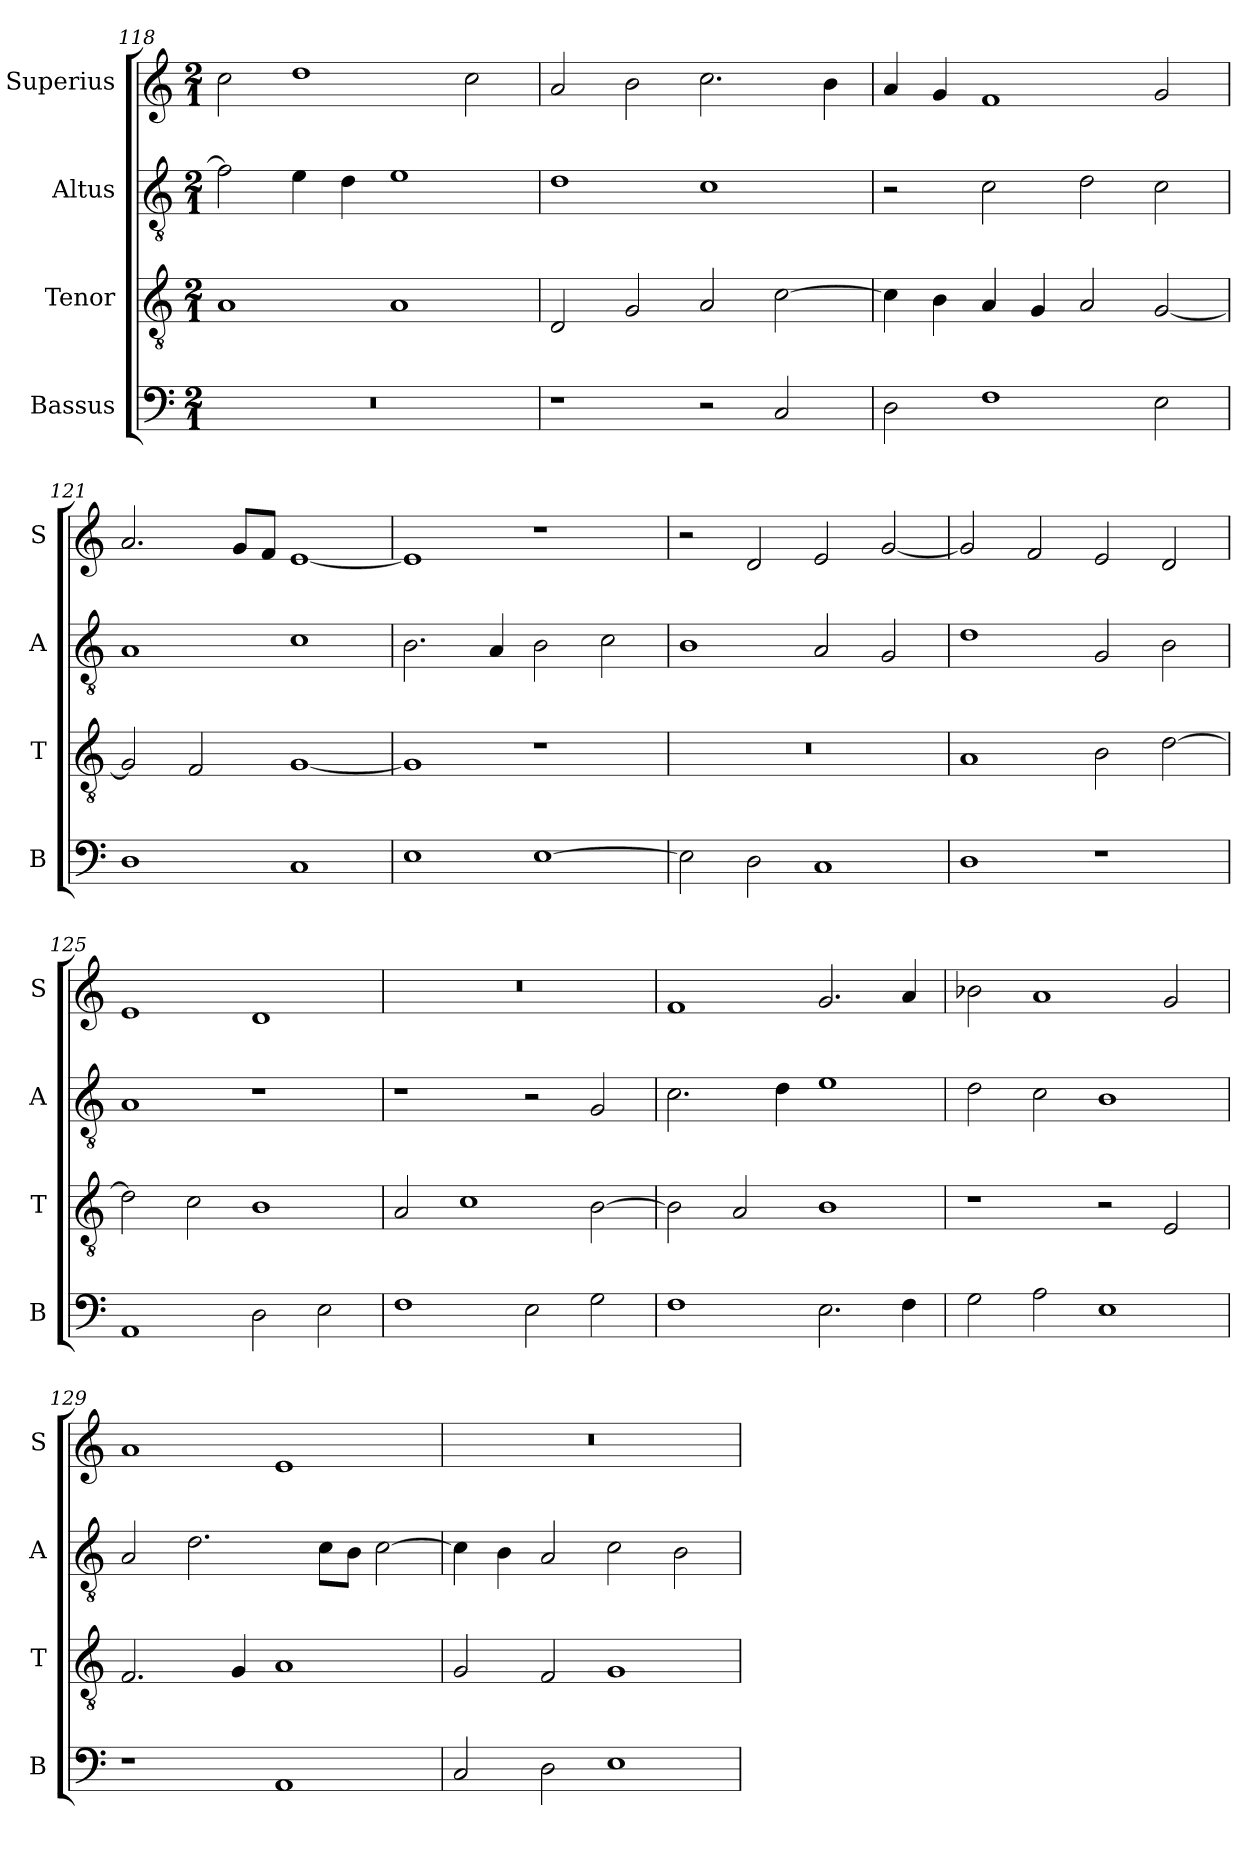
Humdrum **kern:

**kern	**kern	**kern	**kern
*part4	*part3	*part2	*part1
*staff4	*staff3	*staff2	*staff1
*I"Bassus	*I"Tenor	*I"Altus	*I"Superius
*I'B	*I'T	*I'A	*I'S
*clefF4	*clefGv2	*clefGv2	*clefG2
*k[]	*k[]	*k[]	*k[]
*C:	*C:	*C:	*C:
*M2/1	*M2/1	*M2/1	*M2/1
=118	=118	=118	=118
0r	1A	2f]	2cc
.	.	4e	1dd
.	.	4d	.
.	1A	1e	.
.	.	.	2cc
=119	=119	=119	=119
1r	2D	1d	2a
.	2G	.	2b
2r	2A	1c	2.cc
2C	[2c	.	.
.	.	.	4b
=120	=120	=120	=120
2D	4c]	2r	4a
.	4B	.	4g
1F	4A	2c	1f
.	4G	.	.
.	2A	2d	.
2E	[2G	2c	2g
=121	=121	=121	=121
1D	2G]	1A	2.a
.	2F	.	.
.	.	.	8gL
.	.	.	8fJ
1C	[1G	1c	[1e
=122	=122	=122	=122
1E	1G]	2.B	1e]
.	.	4A	.
[1E	1r	2B	1r
.	.	2c	.
=123	=123	=123	=123
2E]	0r	1B	2r
2D	.	.	2d
1C	.	2A	2e
.	.	2G	[2g
=124	=124	=124	=124
1D	1A	1d	2g]
.	.	.	2f
1r	2B	2G	2e
.	[2d	2B	2d
=125	=125	=125	=125
1AA	2d]	1A	1e
.	2c	.	.
2D	1B	1r	1d
2E	.	.	.
=126	=126	=126	=126
1F	2A	1r	0r
.	1c	.	.
2E	.	2r	.
2G	[2B	2G	.
=127	=127	=127	=127
1F	2B]	2.c	1f
.	2A	.	.
.	.	4d	.
2.E	1B	1e	2.g
4F	.	.	4a
=128	=128	=128	=128
2G	1r	2d	2b-X
2A	.	2c	1a
1E	2r	1B	.
.	2E	.	2g
=129	=129	=129	=129
1r	2.F	2A	1a
.	.	2.d	.
.	4G	.	.
1AA	1A	.	1e
.	.	8cL	.
.	.	8BJ	.
.	.	[2c	.
=130	=130	=130	=130
2C	2G	4c]	0r
.	.	4B	.
2D	2F	2A	.
1E	1G	2c	.
.	.	2B	.
=	=	=	=
*-	*-	*-	*-
